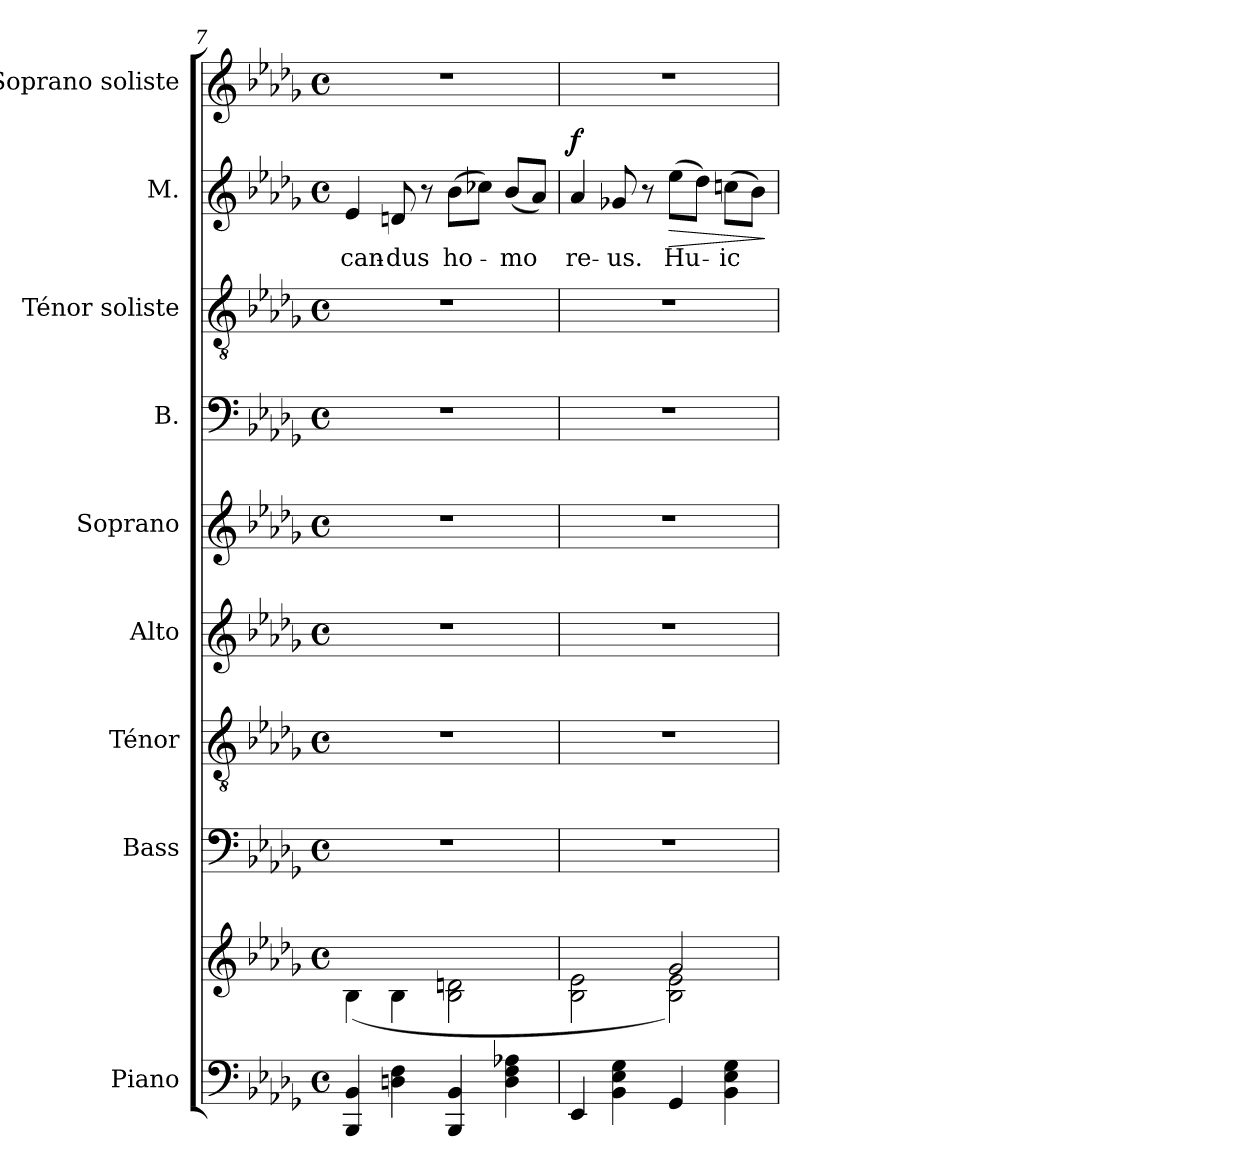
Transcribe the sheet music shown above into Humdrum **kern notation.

**kern	**kern	**kern	**kern	**kern	**kern	**kern	**kern	**kern	**text	**dynam	**kern
*part9	*part9	*part8	*part7	*part6	*part5	*part4	*part3	*part2	*part2	*part2	*part1
*staff10	*staff9	*staff8	*staff7	*staff6	*staff5	*staff4	*staff3	*staff2	*staff2	*staff2	*staff1
*I"Piano	*	*I"Bass	*I"Ténor	*I"Alto	*I"Soprano	*I"B.	*I"Ténor soliste	*I"M.	*	*	*I"Soprano soliste
*I'Pno	*	*I'B.	*I'T.	*I'A.	*I'S.	*I'B	*I'T.	*I'M.	*	*	*I'S.
!!LO:PB:g=z
*clefF4	*clefG2	*clefF4	*clefGv2	*clefG2	*clefG2	*clefF4	*clefGv2	*clefG2	*	*	*clefG2
*	*	*	*	*ITrd2c3	*	*	*	*	*	*	*
*k[b-e-a-d-g-]	*k[b-e-a-d-g-]	*k[b-e-a-d-g-]	*k[b-e-a-d-g-]	*k[b-e-]	*k[b-e-a-d-g-]	*k[b-e-a-d-g-]	*k[b-e-a-d-g-]	*k[b-e-a-d-g-]	*	*	*k[b-e-a-d-g-]
*M4/4	*M4/4	*M4/4	*M4/4	*M4/4	*M4/4	*M4/4	*M4/4	*M4/4	*	*	*M4/4
*met(c)	*met(c)	*met(c)	*met(c)	*met(c)	*met(c)	*met(c)	*met(c)	*met(c)	*	*	*met(c)
=7	=7	=7	=7	=7	=7	=7	=7	=7	=7	=7	=7
*	*^	*	*	*	*	*	*	*	*	*	*
4BBB-/ 4BB-/	1reyy	(4B-\	1r	1r	1r	1r	1r	1r	4e-/	-can-	.	1r
4Dn\ 4F\	.	4B-\	.	.	.	.	.	.	8dn/	-dus	.	.
.	.	.	.	.	.	.	.	.	8r	.	.	.
4BBB-/ 4BB-/	.	2B-\ 2dn\	.	.	.	.	.	.	(8b-\L	ho-	.	.
.	.	.	.	.	.	.	.	.	8cc-X\J)	.	.	.
4D\ 4F\ 4A-X\	.	.	.	.	.	.	.	.	(8b-/L	-mo	.	.
.	.	.	.	.	.	.	.	.	8a-/J)	.	.	.
=8	=8	=8	=8	=8	=8	=8	=8	=8	=8	=8	=8	=8
!	!	!	!	!	!	!	!	!	!	!	!LO:DY:a	!
4EE-/	2ryy	2B-\ 2e-\	1r	1r	1r	1r	1r	1r	4a-/	re-	f	1r
4BB-\ 4E-\ 4G-\	.	.	.	.	.	.	.	.	8g-X/	-us.	.	.
.	.	.	.	.	.	.	.	.	8r	.	.	.
!	!	!	!	!	!	!	!	!	!	!	!LO:HP:b	!
4GG-/	2g-/	2B-\ 2e-\)	.	.	.	.	.	.	(8ee-\L	Hu-	>	.
.	.	.	.	.	.	.	.	.	8dd-\J)	.	.	.
4BB-\ 4E-\ 4G-\	.	.	.	.	.	.	.	.	(8ccn\L	-ic	.	.
.	.	.	.	.	.	.	.	.	8b-\J)	.	.	.
*	*v	*v	*	*	*	*	*	*	*	*	*	*
.	.	.	.	.	.	.	.	.	.	]	.
=	=	=	=	=	=	=	=	=	=	=	=
*-	*-	*-	*-	*-	*-	*-	*-	*-	*-	*-	*-
